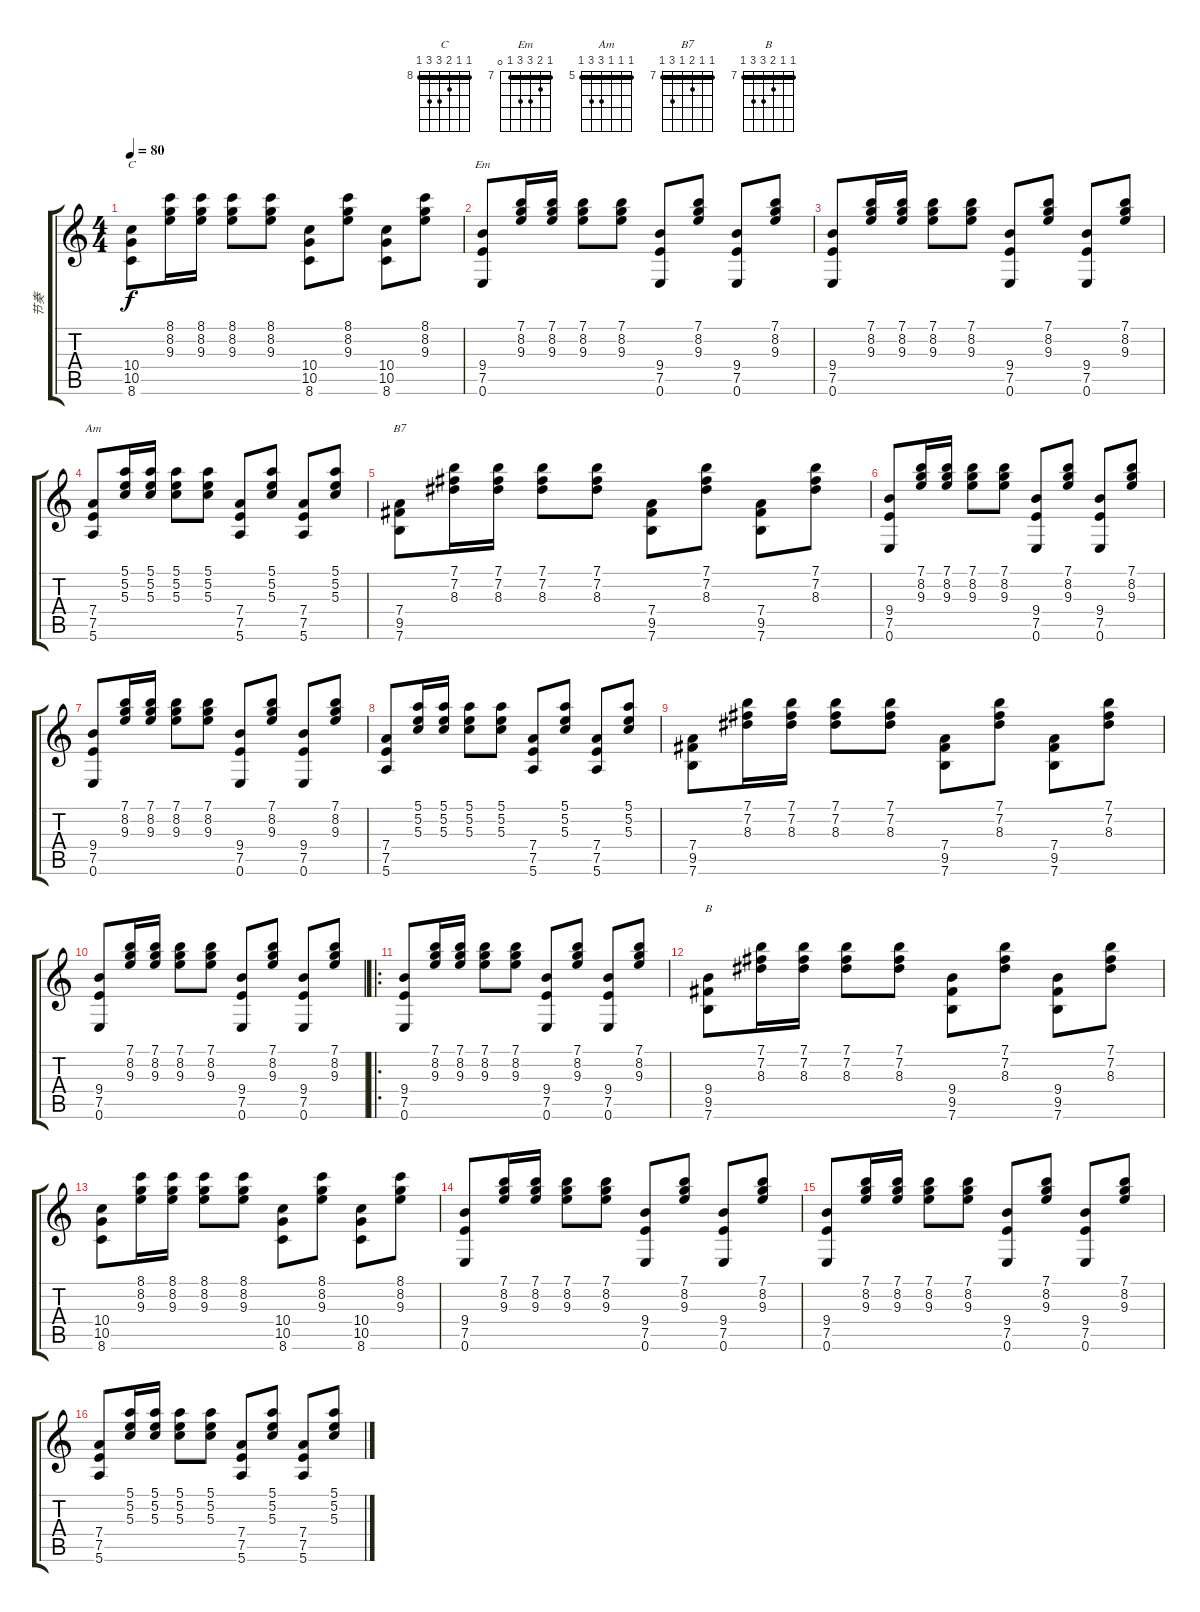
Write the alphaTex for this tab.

\track ("节奏" "节奏") {instrument acousticguitarsteel}
\staff {score tabs}
\tuning (E4 B3 G3 D3 A2 E2) {hide}
\chord ("C" 8 8 9 10 10 8) {firstfret 8 barre 8}
\chord ("Em" 7 8 9 9 7 0) {firstfret 7 barre 7}
\chord ("Am" 5 5 5 7 7 5) {firstfret 5 barre 5}
\chord ("B7" 7 7 8 7 9 7) {firstfret 7 barre 7}
\chord ("B" 7 7 8 9 9 7) {firstfret 7 barre 7}
\ts (4 4)
\tempo 80
\clef g2
\ks c
(10.4 10.5 8.6).8{ch "C" dy f} (8.1 8.2 9.3).16 (8.1 8.2 9.3).16 (8.1 8.2 9.3).8 (8.1 8.2 9.3).8 (10.4 10.5 8.6).8 (8.1 8.2 9.3).8 (10.4 10.5 8.6).8 (8.1 8.2 9.3).8 |
(9.4 7.5 0.6).8{ch "Em"} (7.1 8.2 9.3).16 (7.1 8.2 9.3).16 (7.1 8.2 9.3).8 (7.1 8.2 9.3).8 (9.4 7.5 0.6).8 (7.1 8.2 9.3).8 (9.4 7.5 0.6).8 (7.1 8.2 9.3).8 |
(9.4 7.5 0.6).8 (7.1 8.2 9.3).16 (7.1 8.2 9.3).16 (7.1 8.2 9.3).8 (7.1 8.2 9.3).8 (9.4 7.5 0.6).8 (7.1 8.2 9.3).8 (9.4 7.5 0.6).8 (7.1 8.2 9.3).8 |
(7.4 7.5 5.6).8{ch "Am"} (5.1 5.2 5.3).16 (5.1 5.2 5.3).16 (5.1 5.2 5.3).8 (5.1 5.2 5.3).8 (7.4 7.5 5.6).8 (5.1 5.2 5.3).8 (7.4 7.5 5.6).8 (5.1 5.2 5.3).8 |
(7.4 9.5 7.6).8{ch "B7"} (7.1 7.2 8.3).16 (7.1 7.2 8.3).16 (7.1 7.2 8.3).8 (7.1 7.2 8.3).8 (7.4 9.5 7.6).8 (7.1 7.2 8.3).8 (7.4 9.5 7.6).8 (7.1 7.2 8.3).8 |
(9.4 7.5 0.6).8 (7.1 8.2 9.3).16 (7.1 8.2 9.3).16 (7.1 8.2 9.3).8 (7.1 8.2 9.3).8 (9.4 7.5 0.6).8 (7.1 8.2 9.3).8 (9.4 7.5 0.6).8 (7.1 8.2 9.3).8 |
(9.4 7.5 0.6).8 (7.1 8.2 9.3).16 (7.1 8.2 9.3).16 (7.1 8.2 9.3).8 (7.1 8.2 9.3).8 (9.4 7.5 0.6).8 (7.1 8.2 9.3).8 (9.4 7.5 0.6).8 (7.1 8.2 9.3).8 |
(7.4 7.5 5.6).8 (5.1 5.2 5.3).16 (5.1 5.2 5.3).16 (5.1 5.2 5.3).8 (5.1 5.2 5.3).8 (7.4 7.5 5.6).8 (5.1 5.2 5.3).8 (7.4 7.5 5.6).8 (5.1 5.2 5.3).8 |
(7.4 9.5 7.6).8 (7.1 7.2 8.3).16 (7.1 7.2 8.3).16 (7.1 7.2 8.3).8 (7.1 7.2 8.3).8 (7.4 9.5 7.6).8 (7.1 7.2 8.3).8 (7.4 9.5 7.6).8 (7.1 7.2 8.3).8 |
(9.4 7.5 0.6).8 (7.1 8.2 9.3).16 (7.1 8.2 9.3).16 (7.1 8.2 9.3).8 (7.1 8.2 9.3).8 (9.4 7.5 0.6).8 (7.1 8.2 9.3).8 (9.4 7.5 0.6).8 (7.1 8.2 9.3).8 |
\ro
(9.4 7.5 0.6).8 (7.1 8.2 9.3).16 (7.1 8.2 9.3).16 (7.1 8.2 9.3).8 (7.1 8.2 9.3).8 (9.4 7.5 0.6).8 (7.1 8.2 9.3).8 (9.4 7.5 0.6).8 (7.1 8.2 9.3).8 |
(9.4 9.5 7.6).8{ch "B"} (7.1 7.2 8.3).16 (7.1 7.2 8.3).16 (7.1 7.2 8.3).8 (7.1 7.2 8.3).8 (9.4 9.5 7.6).8 (7.1 7.2 8.3).8 (9.4 9.5 7.6).8 (7.1 7.2 8.3).8 |
(10.4 10.5 8.6).8 (8.1 8.2 9.3).16 (8.1 8.2 9.3).16 (8.1 8.2 9.3).8 (8.1 8.2 9.3).8 (10.4 10.5 8.6).8 (8.1 8.2 9.3).8 (10.4 10.5 8.6).8 (8.1 8.2 9.3).8 |
(9.4 7.5 0.6).8 (7.1 8.2 9.3).16 (7.1 8.2 9.3).16 (7.1 8.2 9.3).8 (7.1 8.2 9.3).8 (9.4 7.5 0.6).8 (7.1 8.2 9.3).8 (9.4 7.5 0.6).8 (7.1 8.2 9.3).8 |
(9.4 7.5 0.6).8 (7.1 8.2 9.3).16 (7.1 8.2 9.3).16 (7.1 8.2 9.3).8 (7.1 8.2 9.3).8 (9.4 7.5 0.6).8 (7.1 8.2 9.3).8 (9.4 7.5 0.6).8 (7.1 8.2 9.3).8 |
(7.4 7.5 5.6).8 (5.1 5.2 5.3).16 (5.1 5.2 5.3).16 (5.1 5.2 5.3).8 (5.1 5.2 5.3).8 (7.4 7.5 5.6).8 (5.1 5.2 5.3).8 (7.4 7.5 5.6).8 (5.1 5.2 5.3).8
